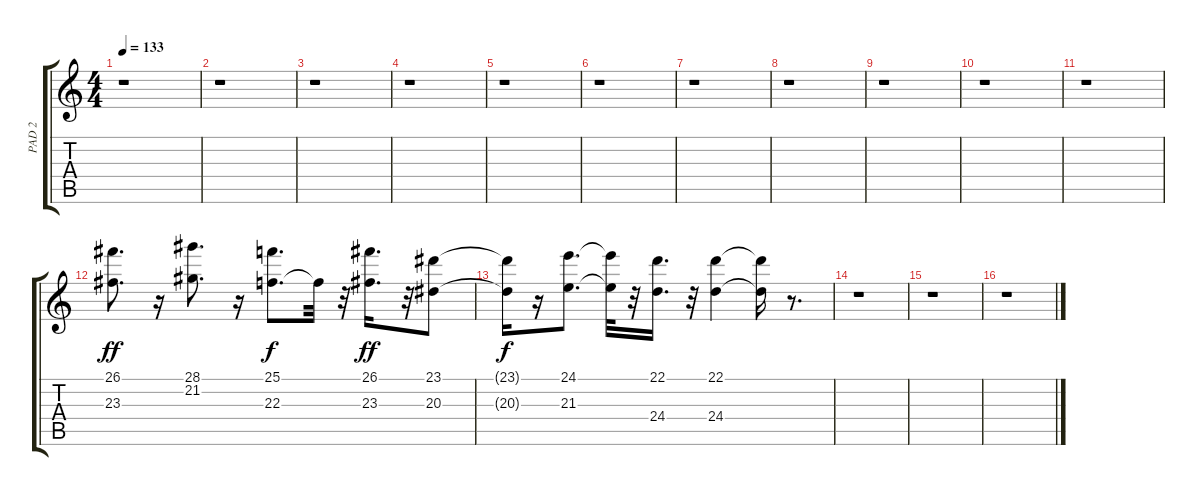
\track ("PAD 2                               " "PAD 2     ") {instrument pad2warm}
\staff {score tabs}
\tuning (E4 B3 G3 D3 A2 E2) {hide}
\ts (4 4)
\tempo 133
\clef g2
\ks c
r.1{dy ff} |
r.1 |
r.1 |
r.1 |
r.1 |
r.1 |
r.1 |
r.1 |
r.1 |
r.1 |
r.1 |
(26.1 23.3).8{d} r.16 (28.1 21.2).8{d} r.16 (25.1 22.3).8{d dy f} 22.3{t}.32 r.32 (26.1 23.3).16{d dy ff} r.32 (23.1 20.3).8 |
(23.1{t} 20.3{t}).16{dy f} r.16 (24.1 21.3).8{d} (24.1{t} 21.3{t}).32 r.32 (22.1 24.4).16{d} r.32 (22.1 24.4).4 (22.1{t} 24.4{t}).16 r.8{d} |
r.1 |
r.1 |
r.1
